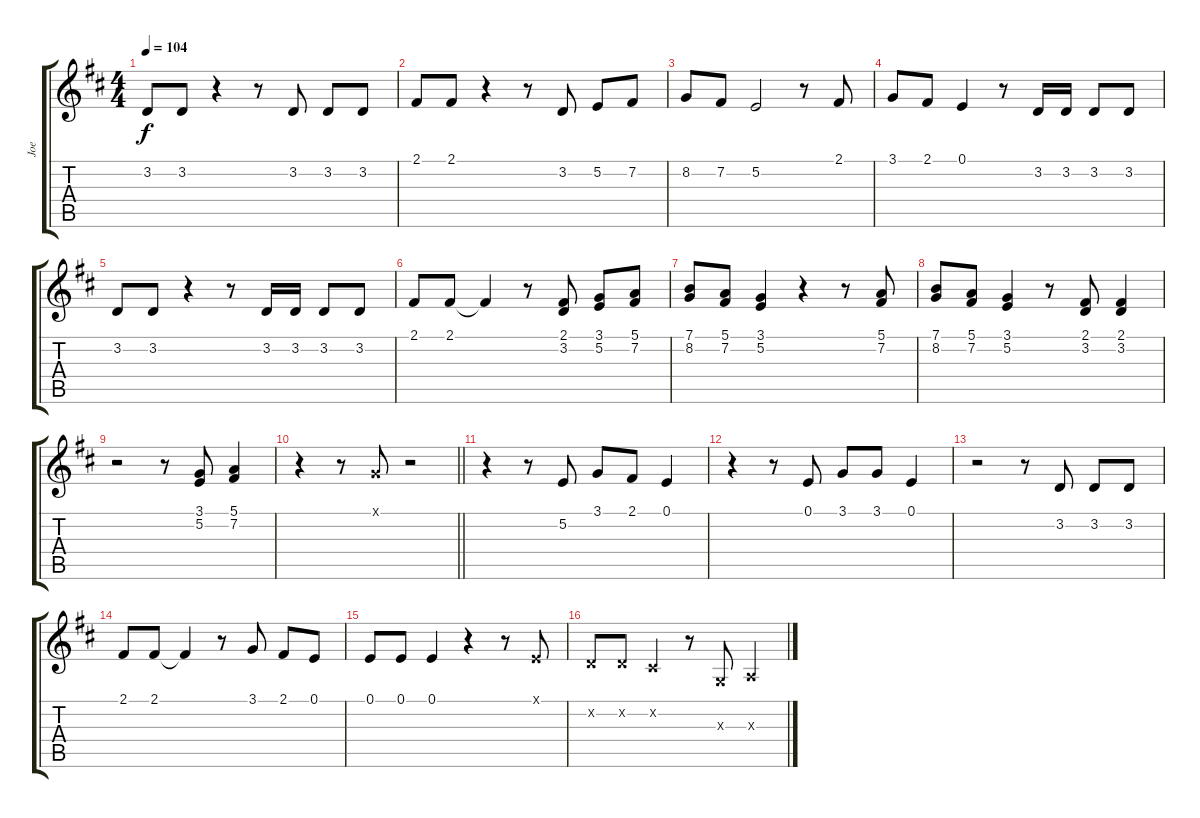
\track ("Joe" "Joe") {instrument lead1square}
\staff {score tabs}
\tuning (E4 B3 G3 D3 A2 E2) {hide}
\ts (4 4)
\tempo 104
\clef g2
\ks d
3.2.8{dy f} 3.2.8 r.4 r.8 3.2.8 3.2.8 3.2.8 |
2.1.8 2.1.8 r.4 r.8 3.2.8 5.2.8 7.2.8 |
8.2.8 7.2.8 5.2.2 r.8 2.1.8 |
3.1.8 2.1.8 0.1.4 r.8 3.2.16 3.2.16 3.2.8 3.2.8 |
3.2.8 3.2.8 r.4 r.8 3.2.16 3.2.16 3.2.8 3.2.8 |
2.1.8 2.1.8 2.1{t}.4 r.8 (2.1 3.2).8 (3.1 5.2).8 (5.1 7.2).8 |
(7.1 8.2).8 (5.1 7.2).8 (3.1 5.2).4 r.4 r.8 (5.1 7.2).8 |
(7.1 8.2).8 (5.1 7.2).8 (3.1 5.2).4 r.8 (2.1 3.2).8 (2.1 3.2).4 |
r.2 r.8 (3.1 5.2).8 (5.1 7.2).4 |
\barLineRight lightlight
r.4 r.8 3.1{x}.8 r.2 |
r.4 r.8 5.2.8 3.1.8 2.1.8 0.1.4 |
r.4 r.8 0.1.8 3.1.8 3.1.8 0.1.4 |
r.2 r.8 3.2.8 3.2.8 3.2.8 |
2.1.8 2.1.8 2.1{t}.4 r.8 3.1.8 2.1.8 0.1.8 |
0.1.8 0.1.8 0.1.4 r.4 r.8 0.1{x}.8 |
3.2{x}.8 3.2{x}.8 2.2{x}.4 r.8 0.3{x}.8 2.3{x}.4
